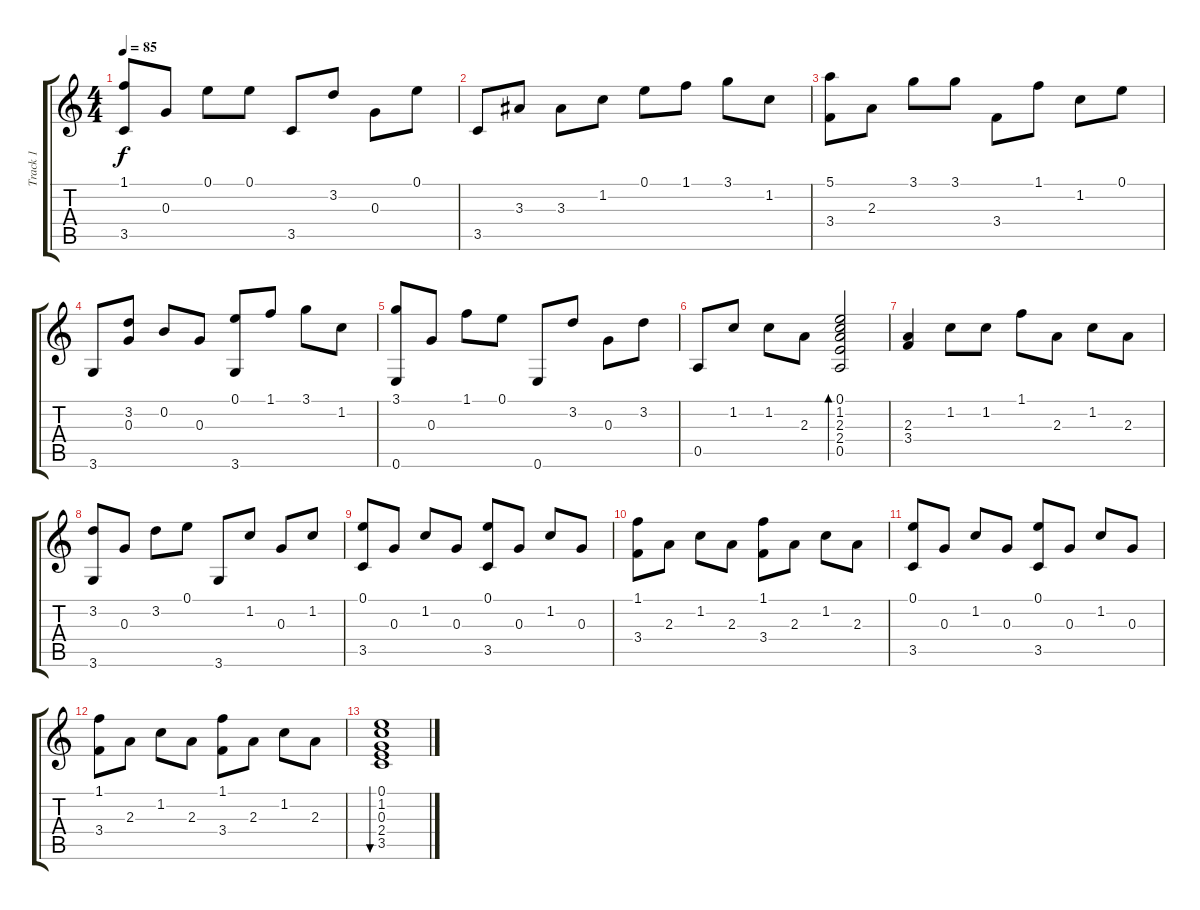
\track ("Track 1" "Track 1") {instrument acousticguitarnylon}
\staff {score tabs}
\tuning (E4 B3 G3 D3 A2 E2) {hide}
\ts (4 4)
\tempo 85
\clef g2
\ks c
(1.1 3.5).8{dy f} 0.3.8 0.1.8 0.1.8 3.5.8 3.2.8 0.3.8 0.1.8 |
3.5.8 3.3.8 3.3.8 1.2.8 0.1.8 1.1.8 3.1.8 1.2.8 |
(5.1 3.4).8 2.3.8 3.1.8 3.1.8 3.4.8 1.1.8 1.2.8 0.1.8 |
3.6.8 (3.2 0.3).8 0.2.8 0.3.8 (0.1 3.6).8 1.1.8 3.1.8 1.2.8 |
(3.1 0.6).8 0.3.8 1.1.8 0.1.8 0.6.8 3.2.8 0.3.8 3.2.8 |
0.5.8 1.2.8 1.2.8 2.3.8 (0.1 1.2 2.3 2.4 0.5).2{bd 60} |
(2.3 3.4).4 1.2.8 1.2.8 1.1.8 2.3.8 1.2.8 2.3.8 |
(3.2 3.6).8 0.3.8 3.2.8 0.1.8 3.6.8 1.2.8 0.3.8 1.2.8 |
(0.1 3.5).8 0.3.8 1.2.8 0.3.8 (0.1 3.5).8 0.3.8 1.2.8 0.3.8 |
(1.1 3.4).8 2.3.8 1.2.8 2.3.8 (1.1 3.4).8 2.3.8 1.2.8 2.3.8 |
(0.1 3.5).8 0.3.8 1.2.8 0.3.8 (0.1 3.5).8 0.3.8 1.2.8 0.3.8 |
(1.1 3.4).8{txt ""} 2.3.8 1.2.8 2.3.8 (1.1 3.4).8 2.3.8 1.2.8 2.3.8 |
(0.1 1.2 0.3 2.4 3.5).1{bu 480}
